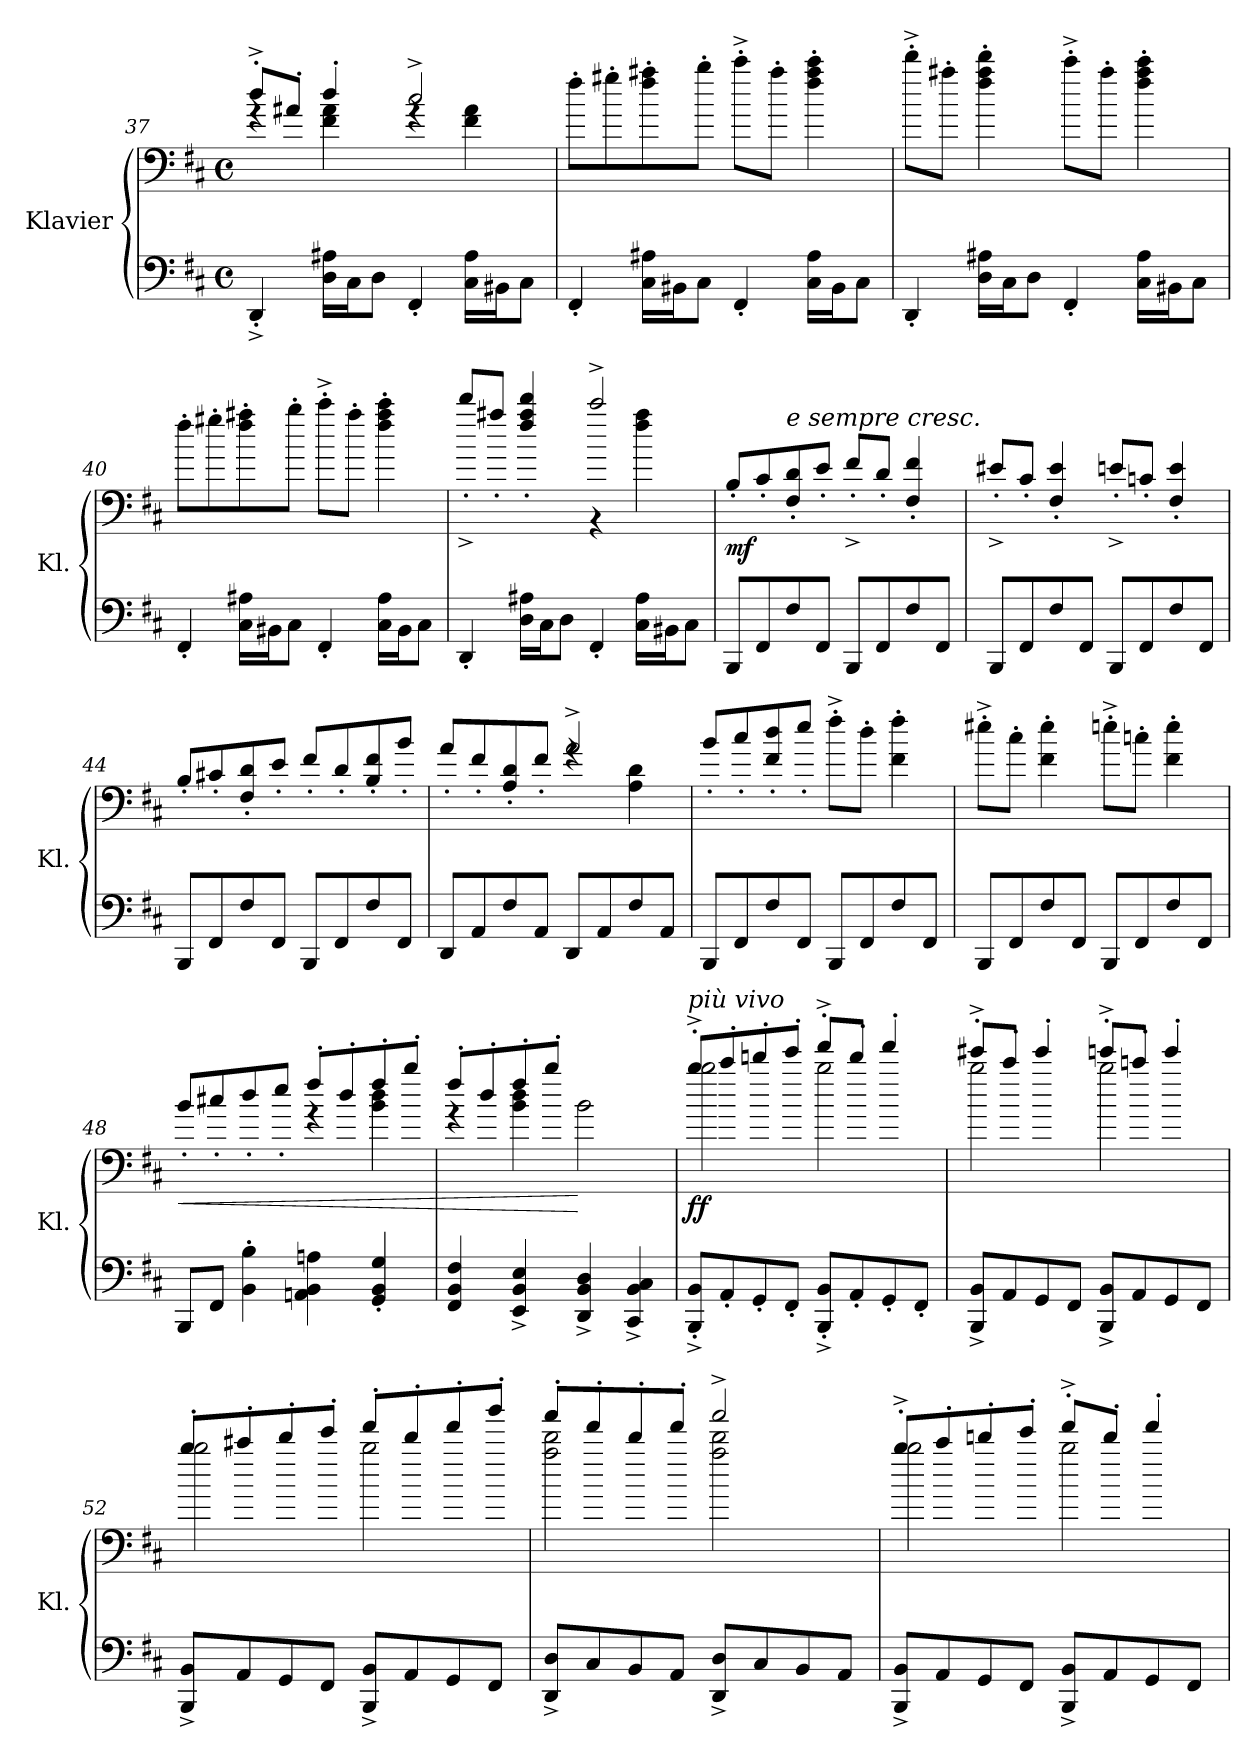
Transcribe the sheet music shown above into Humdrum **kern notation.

**kern	**kern	**dynam
*part1	*part1	*part1
*staff2	*staff1	*staff1/2
*I"Klavier	*	*
*I'Kl.	*	*
*clefF4	*clefF4	*
*k[f#c#]	*k[f#c#]	*
*D:	*D:	*
*M4/4	*M4/4	*
*met(c)	*met(c)	*
=37	=37	=37
*	*^	*
4DD'^/	8dd'^/L	4rg	.
.	8a#X'/J	.	.
16D\ 16A#X\LL	4dd'/	4f#\ 4a#\	.
16C#\J	.	.	.
8D\J	.	.	.
4FF#'/	2cc#^/	4rg	.
16C#\ 16A#\LL	.	4f#\ 4a#\	.
16BB#X\J	.	.	.
8C#\J	.	.	.
*	*v	*v	*
!!LO:LB:g=z
=38	=38	=38
4FF#'/	8ff#'\L	.
.	8gg#X'\	.
16C#\ 16A#X\LL	8ff#\' 8aa#X\'	.
16BB#X\J	.	.
8C#\J	8bb'\J	.
4FF#'/	8ccc#'^\L	.
.	8aa#'\J	.
16C#\ 16A#\LL	4ff#\' 4aa#\' 4ccc#\'	.
16BB#\J	.	.
8C#\J	.	.
=39	=39	=39
4DD'/	8ddd'^\L	.
.	8aa#X'\J	.
16D\ 16A#X\LL	4ff#\' 4aa#\' 4ddd\'	.
16C#\J	.	.
8D\J	.	.
4FF#'/	8ccc#'^\L	.
.	8aa#'\J	.
16C#\ 16A#\LL	4ff#\' 4aa#\' 4ccc#\'	.
16BB#X\J	.	.
8C#\J	.	.
=40	=40	=40
4FF#'/	8ff#'\L	.
.	8gg#X'\	.
16C#\ 16A#X\LL	8ff#\' 8aa#X\'	.
16BB#X\J	.	.
8C#\J	8bb'\J	.
4FF#'/	8ccc#'^\L	.
.	8aa#'\J	.
16C#\ 16A#\LL	4ff#\' 4aa#\' 4ccc#\'	.
16BB#\J	.	.
8C#\J	.	.
!!LO:PB:g=z
=41	=41	=41
*	*^	*
4DD'/	8ddd'^/L	2ryy	.
.	8aa#X'/J	.	.
16D\ 16A#X\LL	4ff#/' 4aa#/' 4ddd/'	.	.
16C#\J	.	.	.
8D\J	.	.	.
4FF#'/	2ccc#^/	4r	.
16C#\ 16A#\LL	.	4ff#\ 4aa#\	.
16BB#X\J	.	.	.
8C#\J	.	.	.
*	*v	*v	*
=42	=42	=42
*	*MM135	*
!	!	!LO:DY:b
8BBB/L	8B'/L	mf
8FF#/	8c#'/	.
!	!LO:TX:a:i:t=e sempre cresc.	!
8F#/	8F#/' 8d/'	.
8FF#/J	8e'/J	.
8BBB/L	8f#'^/L	.
8FF#/	8d'/J	.
8F#/	4F#/' 4f#/'	.
8FF#/J	.	.
=43	=43	=43
8BBB/L	8e#X'^/L	.
8FF#/	8c#'/J	.
8F#/	4F#/' 4e#/'	.
8FF#/J	.	.
8BBB/L	8en'^/L	.
8FF#/	8cn'/J	.
8F#/	4F#/' 4e/'	.
8FF#/J	.	.
!!LO:LB:g=z
=44	=44	=44
8BBB/L	8B'/L	.
8FF#/	8c#X'/	.
8F#/	8F#/' 8d/'	.
8FF#/J	8e'/J	.
8BBB/L	8f#'/L	.
8FF#/	8d'/	.
8F#/	8B/' 8f#/'	.
8FF#/J	8b'/J	.
=45	=45	=45
*	*^	*
8DD/L	8a'/L	2ryy	.
8AA/	8f#'/	.	.
8F#/	8A/' 8d/'	.	.
8AA/J	8f#'/J	.	.
8DD/L	2a^/	4rg	.
8AA/	.	.	.
8F#/	.	4A\ 4d\	.
8AA/J	.	.	.
*	*v	*v	*
=46	=46	=46
8BBB/L	8b'/L	.
8FF#/	8cc#'/	.
8F#/	8f#/' 8dd/'	.
8FF#/J	8ee'/J	.
8BBB/L	8ff#'^\L	.
8FF#/	8dd'\J	.
8F#/	4f#\' 4ff#\'	.
8FF#/J	.	.
=47	=47	=47
8BBB/L	8ee#X'^\L	.
8FF#/	8cc#'\J	.
8F#/	4f#\' 4ee#\'	.
8FF#/J	.	.
8BBB/L	8een'^\L	.
8FF#/	8ccn'\J	.
8F#/	4f#\' 4ee\'	.
8FF#/J	.	.
!!LO:LB:g=z
=48	=48	=48
!	!	!LO:HP:b
*	*^	*
8BBB/L	8b'/L	2ryy	<
8FF#/J	8cc#X'/	.	.
4BB\' 4B\'	8dd'/	.	.
.	8ee'/J	.	.
4AAn\ 4BB\ 4An\	8ff#'/L	4rg	.
.	8dd'/	.	.
4GG/' 4BB/' 4G/'	8ff#'/	4b\ 4dd\	.
.	8bb'/J	.	.
=49	=49	=49	=49
4FF#/ 4BB/ 4F#/	8ff#'/L	4rg	.
.	8dd'/	.	.
4EE/^ 4BB/^ 4E/^	8ff#'/	4b\ 4dd\	.
.	8bb'/J	.	.
4DD/^ 4BB/^ 4D/^	2b\	2ryy	[
4CC#/^ 4BB/^ 4C#/^	.	.	.
=50	=50	=50	=50
*	*MM140	*	*
!	!LO:TX:a:i:t=più vivo	!	!
!	!	!	!LO:DY:b
8BBB/'^ 8BB/'^L	8bb'^/L	2bb\	ff
8AA'/	8ccc#'/	.	.
8GG'/	8dddn'/	.	.
8FF#'/J	8eee'/J	.	.
8BBB/'^ 8BB/'^L	8fff#'^/L	2bb\	.
8AA'/	8ddd'/J	.	.
8GG'/	4fff#'/	.	.
8FF#'/J	.	.	.
=51	=51	=51	=51
8BBB/^ 8BB/^L	8eee#X'^/L	2bb\	.
8AA/	8ccc#'/J	.	.
8GG/	4eee#'/	.	.
8FF#/J	.	.	.
8BBB/^ 8BB/^L	8eeen'^/L	2bb\	.
8AA/	8cccn'/J	.	.
8GG/	4eee'/	.	.
8FF#/J	.	.	.
!!LO:LB:g=z	!!
=52	=52	=52	=52
8BBB/^ 8BB/^L	8bb'/L	2bb\	.
8AA/	8ccc#X'/	.	.
8GG/	8ddd'/	.	.
8FF#/J	8eee'/J	.	.
8BBB/^ 8BB/^L	8fff#'/L	2bb\	.
8AA/	8ddd'/	.	.
8GG/	8fff#'/	.	.
8FF#/J	8bbb'/J	.	.
=53	=53	=53	=53
8DD/^ 8D/^L	8aaa'/L	2aa\ 2ddd\	.
8C#/	8fff#'/	.	.
8BB/	8ddd'/	.	.
8AA/J	8fff#'/J	.	.
8DD/^ 8D/^L	2aaa^/	2aa\ 2ddd\	.
8C#/	.	.	.
8BB/	.	.	.
8AA/J	.	.	.
=54	=54	=54	=54
8BBB/^ 8BB/^L	8bb'^/L	2bb\	.
8AA/	8ccc#'/	.	.
8GG/	8dddn'/	.	.
8FF#/J	8eee'/J	.	.
8BBB/^ 8BB/^L	8fff#'^/L	2bb\	.
8AA/	8ddd'/J	.	.
8GG/	4fff#'/	.	.
8FF#/J	.	.	.
*	*v	*v	*
=	=	=
*-	*-	*-
